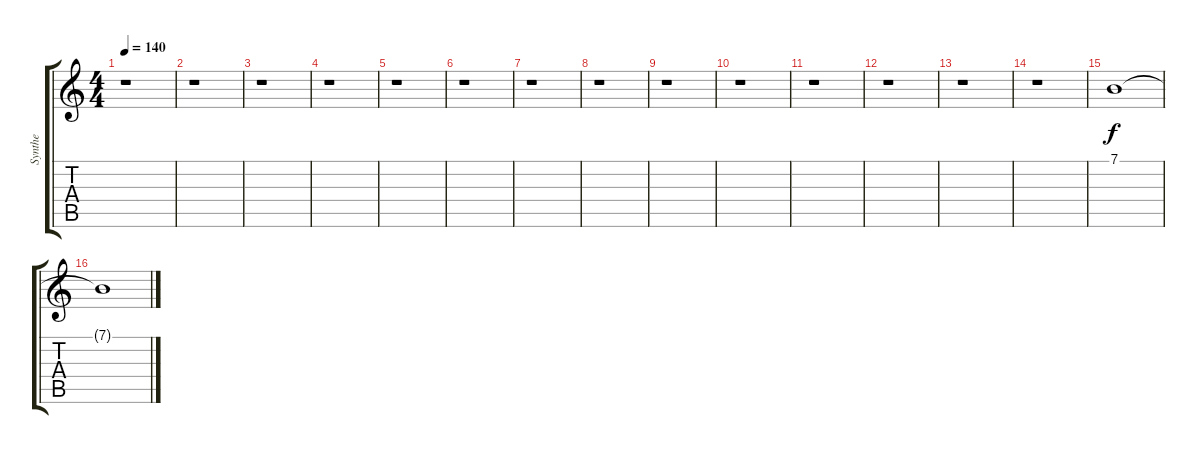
\track ("Synthe" "Synthe") {instrument honkytonkpiano}
\staff {score tabs}
\tuning (E4 B3 G3 D3 A2 E2) {hide}
\ts (4 4)
\tempo 140
\clef g2
\ks c
r.1{dy f instrument honkytonkpiano} |
r.1 |
r.1 |
r.1 |
r.1 |
r.1 |
r.1 |
r.1 |
r.1 |
r.1 |
r.1 |
r.1 |
r.1 |
r.1 |
7.1.1 |
7.1{t}.1
